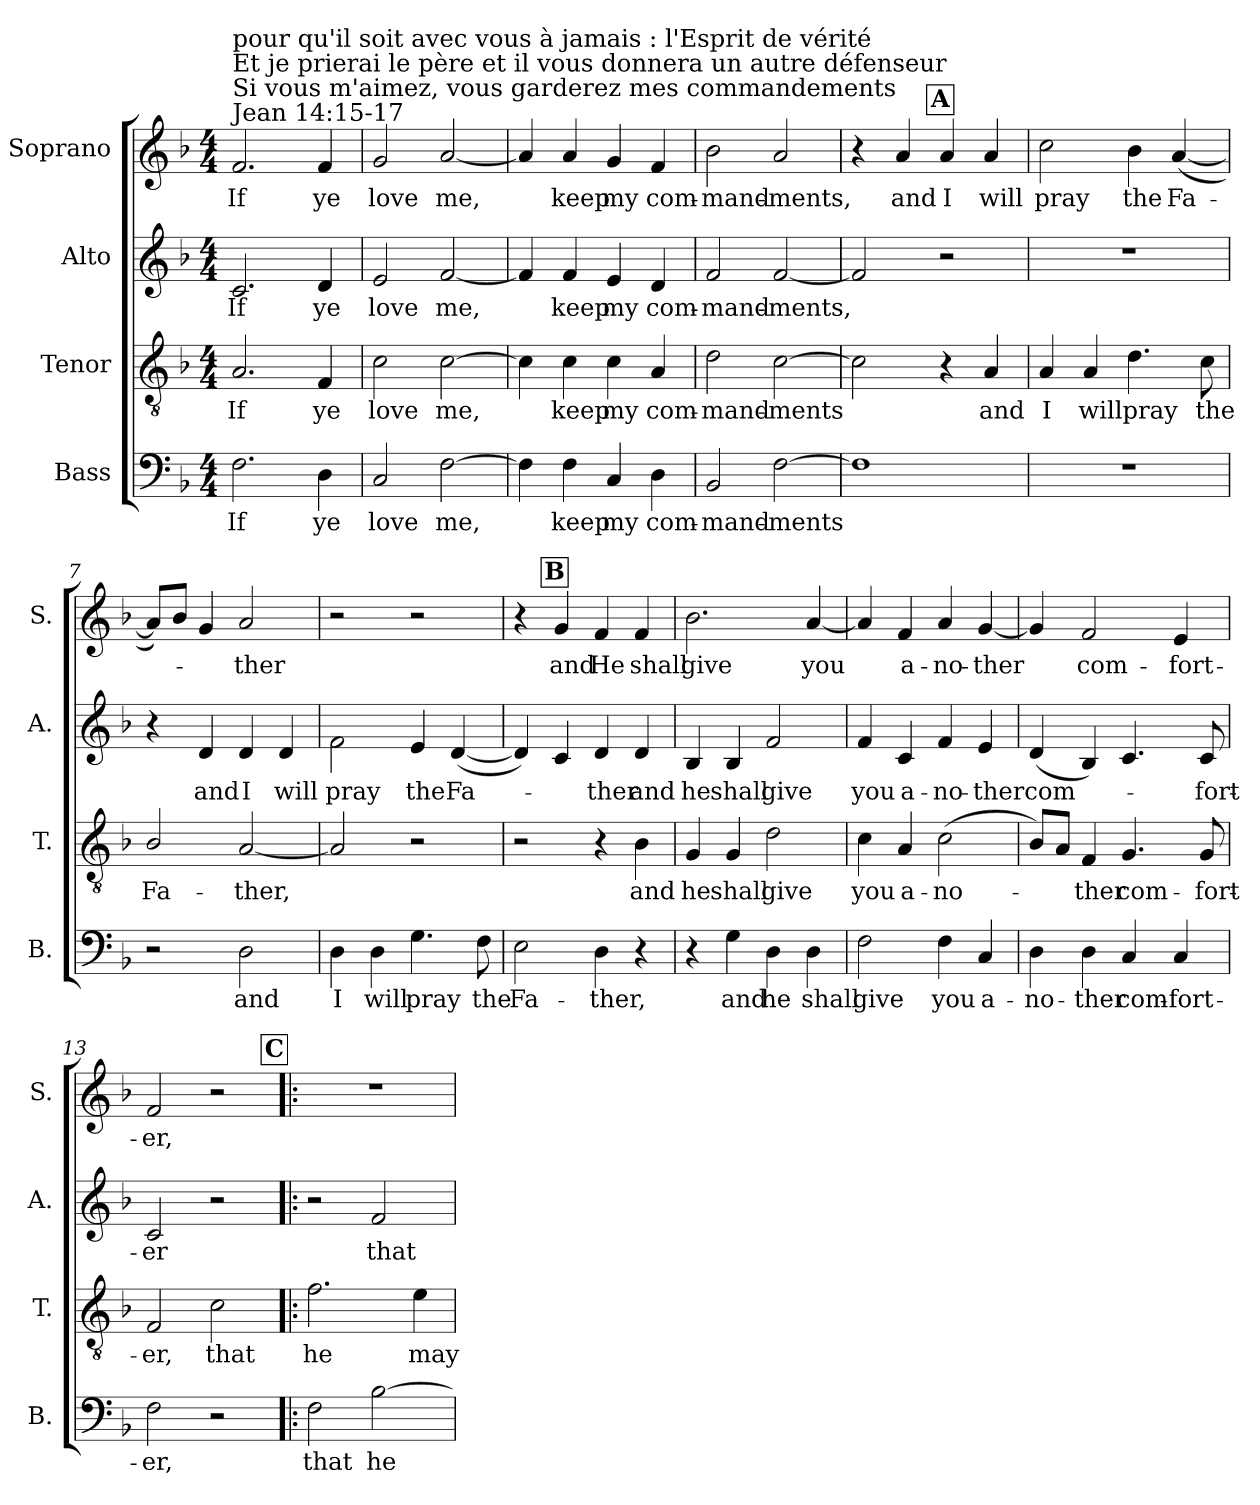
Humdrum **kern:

**kern	**text	**kern	**text	**kern	**text	**kern	**text
*part4	*part4	*part3	*part3	*part2	*part2	*part1	*part1
*staff4	*staff4	*staff3	*staff3	*staff2	*staff2	*staff1	*staff1
*I"Bass	*	*I"Tenor	*	*I"Alto	*	*I"Soprano	*
*I'B.	*	*I'T.	*	*I'A.	*	*I'S.	*
*clefF4	*	*clefGv2	*	*clefG2	*	*clefG2	*
*k[b-]	*	*k[b-]	*	*k[b-]	*	*k[b-]	*
*M4/4	*	*M4/4	*	*M4/4	*	*M4/4	*
=1	=1	=1	=1	=1	=1	=1	=1
!	!	!	!	!	!	!LO:TX:a:t=Jean 14&colon;15-17	!
!	!	!	!	!	!	!LO:TX:a:t=Si vous m'aimez, vous garderez mes commandements	!
!	!	!	!	!	!	!LO:TX:a:t=Et je prierai le père et il vous donnera un autre défenseur	!
!	!	!	!	!	!	!LO:TX:a:t=pour qu'il soit avec vous à jamais &colon; l'Esprit de vérité	!
2.F\	If	2.A/	If	2.c/	If	2.f/	If
4D\	ye	4F/	ye	4d/	ye	4f/	ye
=2	=2	=2	=2	=2	=2	=2	=2
2C/	love	2c\	love	2e/	love	2g/	love
[2F\	me,	[2c\	me,	[2f/	me,	[2a/	me,
=3	=3	=3	=3	=3	=3	=3	=3
4F\]	.	4c\]	.	4f/]	.	4a/]	.
4F\	keep	4c\	keep	4f/	keep	4a/	keep
4C/	my	4c\	my	4e/	my	4g/	my
4D\	com-	4A/	com-	4d/	com-	4f/	com-
=4	=4	=4	=4	=4	=4	=4	=4
2BB-/	-mand-	2d\	-mand-	2f/	-mand-	2b-\	-mand-
[2F\	-ments	[2c\	-ments	[2f/	-ments,	2a/	-ments,
!!LO:REH:place=s1:a:B:fs=14:t=A:qo=2
=5	=5	=5	=5	=5	=5	=5	=5
1F]	.	2c\]	.	2f/]	.	4r	.
.	.	.	.	.	.	4a/	and
.	.	4r	.	2r	.	4a/	I
.	.	4A/	and	.	.	4a/	will
=6	=6	=6	=6	=6	=6	=6	=6
1r	.	4A/	I	1r	.	2cc\	pray
.	.	4A/	will	.	.	.	.
.	.	4.d\	pray	.	.	4b-\	the
.	.	.	.	.	.	([4a/	Fa-
.	.	8c\	the	.	.	.	.
=7	=7	=7	=7	=7	=7	=7	=7
2r	.	2B-/	Fa-	4r	.	8a/L])	.
.	.	.	.	.	.	8b-/J	.
.	.	.	.	4d/	and	4g/	.
2D\	and	[2A/	-ther,	4d/	I	2a/	-ther
.	.	.	.	4d/	will	.	.
!!LO:LB:g=z
=8	=8	=8	=8	=8	=8	=8	=8
4D\	I	2A/]	.	2f\	pray	2r	.
4D\	will	.	.	.	.	.	.
4.G\	pray	2r	.	4e/	the	2r	.
.	.	.	.	([4d/	Fa-	.	.
8F\	the	.	.	.	.	.	.
!!LO:REH:place=s1:a:B:fs=14:t=B:qo=1
=9	=9	=9	=9	=9	=9	=9	=9
2E\	Fa-	2r	.	4d/])	.	4r	.
.	.	.	.	4c/	.	4g/	and
4D\	-ther,	4r	.	4d/	-ther	4f/	He
4r	.	4B-\	and	4d/	and	4f/	shall
=10	=10	=10	=10	=10	=10	=10	=10
4r	.	4G/	he	4B-/	he	2.b-\	give
4G\	and	4G/	shall	4B-/	shall	.	.
4D\	he	2d\	give	2f/	give	.	.
4D\	shall	.	.	.	.	[4a/	you
=11	=11	=11	=11	=11	=11	=11	=11
2F\	give	4c\	you	4f/	you	4a/]	.
.	.	4A/	a-	4c/	a-	4f/	a-
4F\	you	(2c\	-no-	4f/	-no-	4a/	-no-
4C/	a-	.	.	4e/	-ther	[4g/	-ther
=12	=12	=12	=12	=12	=12	=12	=12
4D\	-no-	8B-/L)	.	(>4d/	com-	4g/]	.
.	.	8A/J	.	.	.	.	.
4D\	-ther	4F/	-ther	4B-/)	.	2f/	com-
4C/	com-	4.G/	com-	4.c/	.	.	.
4C/	-fort-	.	.	.	.	4e/	-fort-
.	.	8G/	-fort-	8c/	-fort-	.	.
=13	=13	=13	=13	=13	=13	=13	=13
2F\	-er,	2F/	-er,	2c/	-er	2f/	-er,
2r	.	2c\	that	2r	.	2r	.
!!LO:LB:g=z
!!LO:REH:place=s1:a:B:fs=14:t=C
=14!|:	=14!|:	=14!|:	=14!|:	=14!|:	=14!|:	=14!|:	=14!|:
2F\	that	2.f\	he	2r	.	1r	.
[2B-\	he	.	.	2f/	that	.	.
.	.	4e\	may	.	.	.	.
=	=	=	=	=	=	=	=
*-	*-	*-	*-	*-	*-	*-	*-
